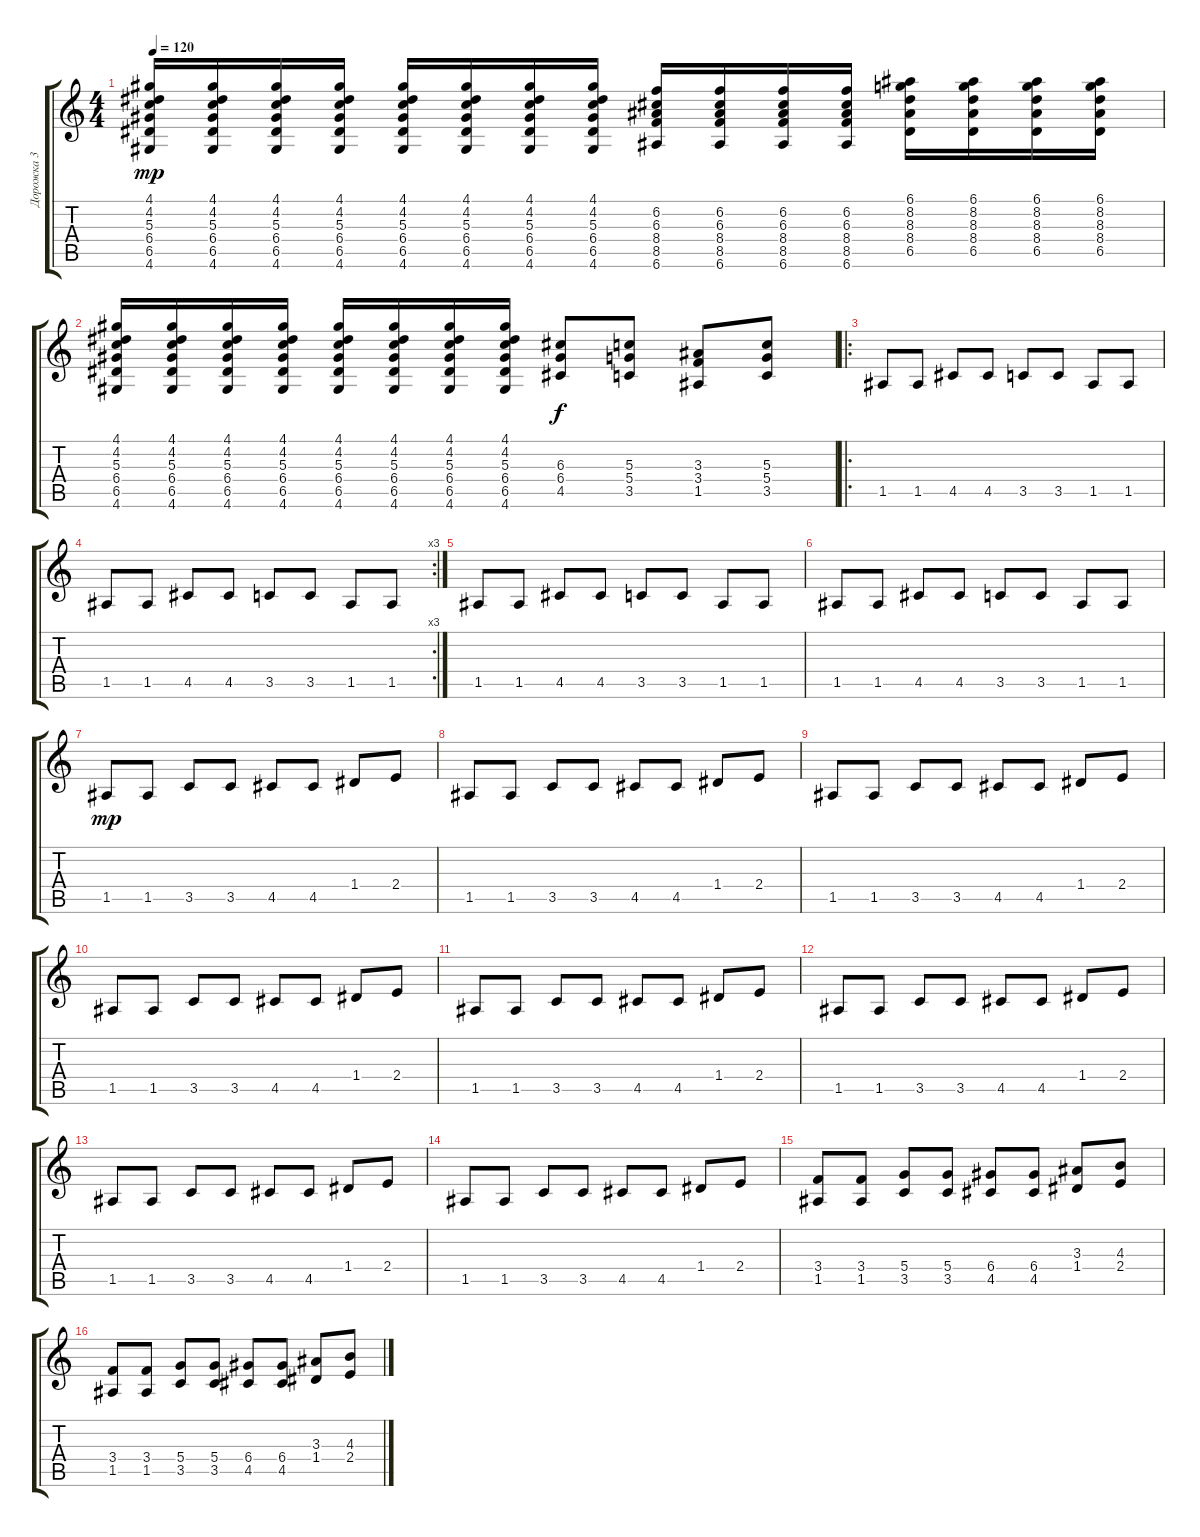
\track ("Дорожка 3" "Дорожка 3") {instrument distortionguitar}
\staff {score tabs}
\tuning (E4 B3 G3 D3 A2 E2) {hide}
\ts (4 4)
\tempo 120
\clef g2
\ks c
(4.1 4.2 5.3 6.4 6.5 4.6).16{dy mp} (4.1 4.2 5.3 6.4 6.5 4.6).16 (4.1 4.2 5.3 6.4 6.5 4.6).16 (4.1 4.2 5.3 6.4 6.5 4.6).16 (4.1 4.2 5.3 6.4 6.5 4.6).16 (4.1 4.2 5.3 6.4 6.5 4.6).16 (4.1 4.2 5.3 6.4 6.5 4.6).16 (4.1 4.2 5.3 6.4 6.5 4.6).16 (6.2 6.3 8.4 8.5 6.6).16 (6.2 6.3 8.4 8.5 6.6).16 (6.2 6.3 8.4 8.5 6.6).16 (6.2 6.3 8.4 8.5 6.6).16 (6.1 8.2 8.3 8.4 6.5).16 (6.1 8.2 8.3 8.4 6.5).16 (6.1 8.2 8.3 8.4 6.5).16 (6.1 8.2 8.3 8.4 6.5).16 |
(4.1 4.2 5.3 6.4 6.5 4.6).16 (4.1 4.2 5.3 6.4 6.5 4.6).16 (4.1 4.2 5.3 6.4 6.5 4.6).16 (4.1 4.2 5.3 6.4 6.5 4.6).16 (4.1 4.2 5.3 6.4 6.5 4.6).16 (4.1 4.2 5.3 6.4 6.5 4.6).16 (4.1 4.2 5.3 6.4 6.5 4.6).16 (4.1 4.2 5.3 6.4 6.5 4.6).16 (6.3 6.4 4.5).8{dy f} (5.3 5.4 3.5).8 (3.3 3.4 1.5).8 (5.3 5.4 3.5).8 |
\ro
1.5.8 1.5.8 4.5.8 4.5.8 3.5.8 3.5.8 1.5.8 1.5.8 |
\rc 3
1.5.8 1.5.8 4.5.8 4.5.8 3.5.8 3.5.8 1.5.8 1.5.8 |
1.5.8 1.5.8 4.5.8 4.5.8 3.5.8 3.5.8 1.5.8 1.5.8 |
1.5.8 1.5.8 4.5.8 4.5.8 3.5.8 3.5.8 1.5.8 1.5.8 |
1.5.8{dy mp} 1.5.8 3.5.8 3.5.8 4.5.8 4.5.8 1.4.8 2.4.8 |
1.5.8 1.5.8 3.5.8 3.5.8 4.5.8 4.5.8 1.4.8 2.4.8 |
1.5.8 1.5.8 3.5.8 3.5.8 4.5.8 4.5.8 1.4.8 2.4.8 |
1.5.8 1.5.8 3.5.8 3.5.8 4.5.8 4.5.8 1.4.8 2.4.8 |
1.5.8 1.5.8 3.5.8 3.5.8 4.5.8 4.5.8 1.4.8 2.4.8 |
1.5.8 1.5.8 3.5.8 3.5.8 4.5.8 4.5.8 1.4.8 2.4.8 |
1.5.8 1.5.8 3.5.8 3.5.8 4.5.8 4.5.8 1.4.8 2.4.8 |
1.5.8 1.5.8 3.5.8 3.5.8 4.5.8 4.5.8 1.4.8 2.4.8 |
(3.4 1.5).8 (3.4 1.5).8 (5.4 3.5).8 (5.4 3.5).8 (6.4 4.5).8 (6.4 4.5).8 (3.3 1.4).8 (4.3 2.4).8 |
(3.4 1.5).8 (3.4 1.5).8 (5.4 3.5).8 (5.4 3.5).8 (6.4 4.5).8 (6.4 4.5).8 (3.3 1.4).8 (4.3 2.4).8
